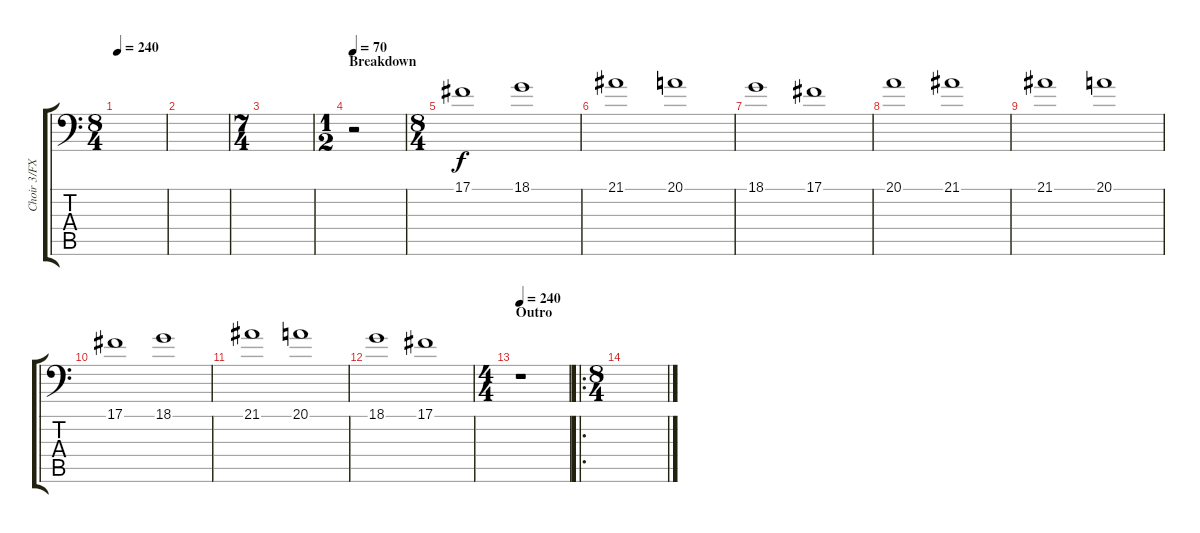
\track ("Choir 3/FX 3" "Choir 3/FX") {instrument choiraahs}
\staff {score tabs}
\tuning (Db3 Ab2 E2 B1 Gb1 B0) {hide}
\ts (8 4)
\tempo 240
\clef f4
\ks c
|
|
\ts (7 4)
|
\ts (1 2)
\section ("" "Breakdown")
\tempo 70
r.2 |
\ts (8 4)
17.1.1 18.1.1 |
21.1.1 20.1.1 |
18.1.1 17.1.1 |
20.1.1 21.1.1 |
21.1.1 20.1.1 |
17.1.1 18.1.1 |
21.1.1 20.1.1 |
18.1.1 17.1.1 |
\ts (4 4)
\section ("" "Outro")
\tempo 240
r.1 |
\ro
\ts (8 4)
